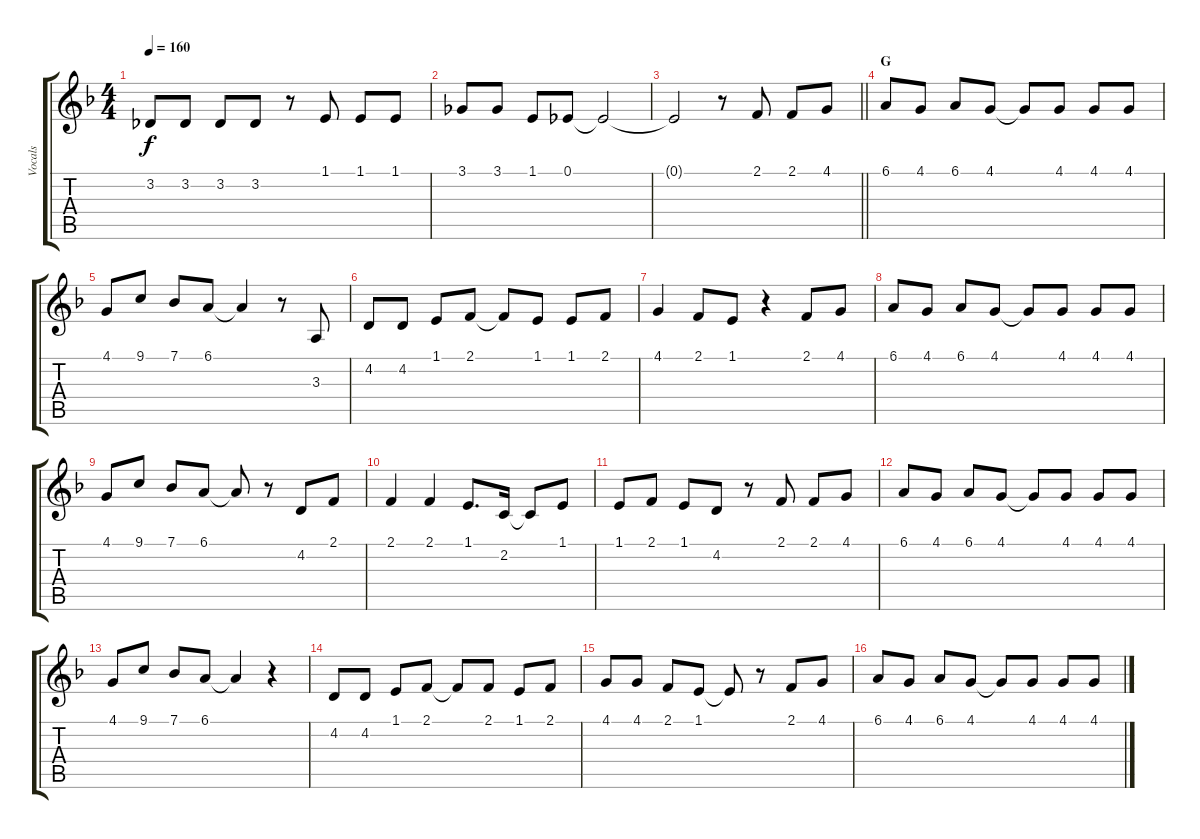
\track ("Vocals" "Vocals") {instrument voiceoohs}
\staff {score tabs}
\tuning (Eb4 Bb3 Gb3 Db3 Ab2 Eb2) {hide}
\ts (4 4)
\tempo 160
\clef g2
\ks f
3.2.8{dy f} 3.2.8 3.2.8 3.2.8 r.8 1.1.8 1.1.8 1.1.8 |
3.1.8 3.1.8 1.1.8 0.1.8 0.1{t}.2 |
\barLineRight lightlight
0.1{t}.2 r.8 2.1.8 2.1.8 4.1.8 |
\section ("" "G")
6.1.8 4.1.8 6.1.8 4.1.8 4.1{t}.8 4.1.8 4.1.8 4.1.8 |
4.1.8 9.1.8 7.1.8 6.1.8 6.1{t}.4 r.8 3.3.8 |
4.2.8 4.2.8 1.1.8 2.1.8 2.1{t}.8 1.1.8 1.1.8 2.1.8 |
4.1.4 2.1.8 1.1.8 r.4 2.1.8 4.1.8 |
6.1.8 4.1.8 6.1.8 4.1.8 4.1{t}.8 4.1.8 4.1.8 4.1.8 |
4.1.8 9.1.8 7.1.8 6.1.8 6.1{t}.8 r.8 4.2.8 2.1.8 |
2.1.4 2.1.4 1.1.8{d} 2.2.16 2.2{t}.8 1.1.8 |
1.1.8 2.1.8 1.1.8 4.2.8 r.8 2.1.8 2.1.8 4.1.8 |
6.1.8 4.1.8 6.1.8 4.1.8 4.1{t}.8 4.1.8 4.1.8 4.1.8 |
4.1.8 9.1.8 7.1.8 6.1.8 6.1{t}.4 r.4 |
4.2.8 4.2.8 1.1.8 2.1.8 2.1{t}.8 2.1.8 1.1.8 2.1.8 |
4.1.8 4.1.8 2.1.8 1.1.8 1.1{t}.8 r.8 2.1.8 4.1.8 |
6.1.8 4.1.8 6.1.8 4.1.8 4.1{t}.8 4.1.8 4.1.8 4.1.8
